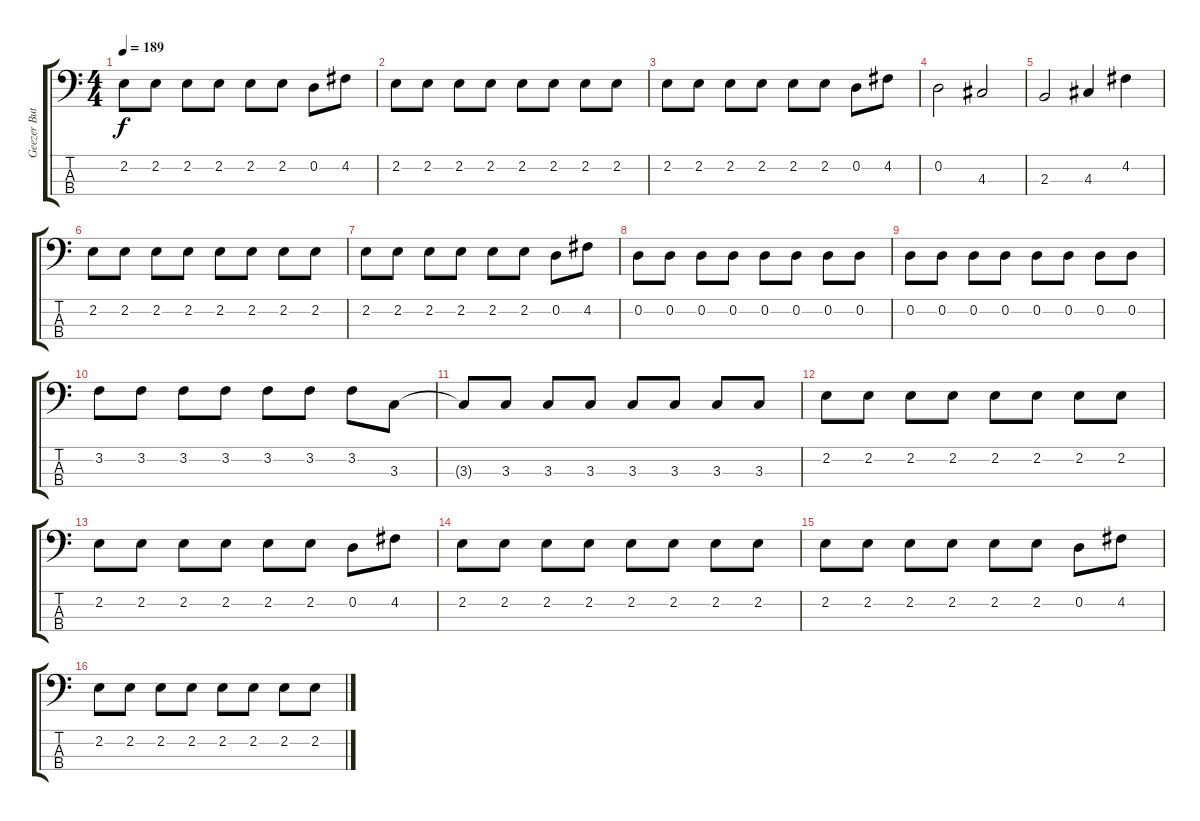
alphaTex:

\track ("Geezer Butler" "Geezer But") {instrument electricbasspick}
\staff {score tabs}
\tuning (G2 D2 A1 E1) {hide}
\ts (4 4)
\tempo 189
\clef f4
\ks c
2.2.8{dy f} 2.2.8 2.2.8 2.2.8 2.2.8 2.2.8 0.2.8 4.2.8 |
2.2.8 2.2.8 2.2.8 2.2.8 2.2.8 2.2.8 2.2.8 2.2.8 |
2.2.8 2.2.8 2.2.8 2.2.8 2.2.8 2.2.8 0.2.8 4.2.8 |
0.2.2 4.3.2 |
2.3.2 4.3.4 4.2.4 |
2.2.8 2.2.8 2.2.8 2.2.8 2.2.8 2.2.8 2.2.8 2.2.8 |
2.2.8 2.2.8 2.2.8 2.2.8 2.2.8 2.2.8 0.2.8 4.2.8 |
0.2.8 0.2.8 0.2.8 0.2.8 0.2.8 0.2.8 0.2.8 0.2.8 |
0.2.8 0.2.8 0.2.8 0.2.8 0.2.8 0.2.8 0.2.8 0.2.8 |
3.2.8 3.2.8 3.2.8 3.2.8 3.2.8 3.2.8 3.2.8 3.3.8 |
3.3{t}.8 3.3.8 3.3.8 3.3.8 3.3.8 3.3.8 3.3.8 3.3.8 |
2.2.8 2.2.8 2.2.8 2.2.8 2.2.8 2.2.8 2.2.8 2.2.8 |
2.2.8 2.2.8 2.2.8 2.2.8 2.2.8 2.2.8 0.2.8 4.2.8 |
2.2.8 2.2.8 2.2.8 2.2.8 2.2.8 2.2.8 2.2.8 2.2.8 |
2.2.8 2.2.8 2.2.8 2.2.8 2.2.8 2.2.8 0.2.8 4.2.8 |
2.2.8 2.2.8 2.2.8 2.2.8 2.2.8 2.2.8 2.2.8 2.2.8
